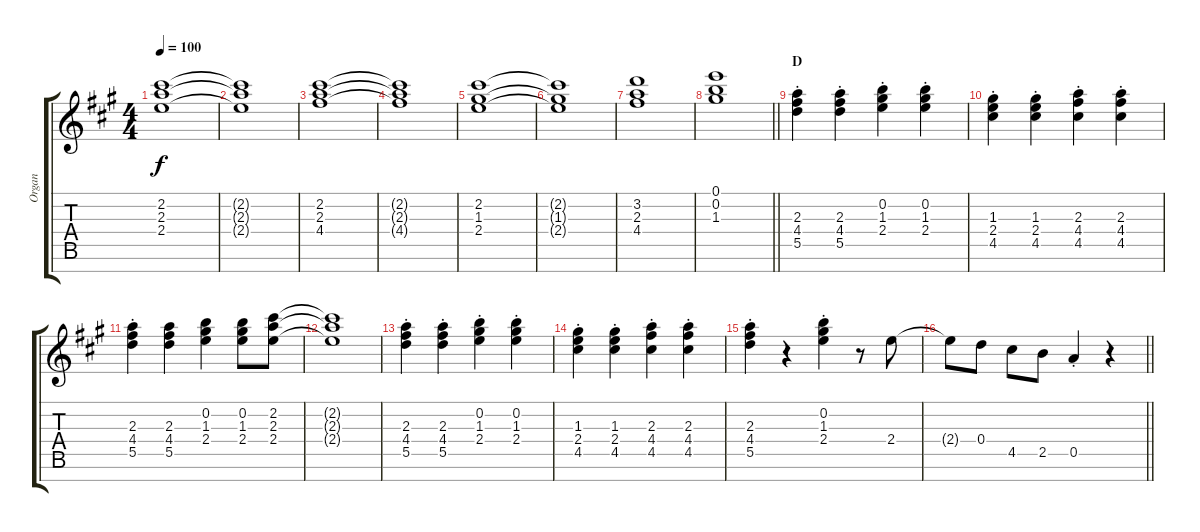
\track ("Organ" "Organ") {instrument rockorgan}
\staff {score tabs}
\tuning (E6 B5 G5 D5 A4 E4 B3) {hide}
\ts (4 4)
\tempo 100
\clef g2
\ks a
(2.2 2.3 2.4).1{dy f} |
(2.2{t} 2.3{t} 2.4{t}).1 |
(2.2 2.3 4.4).1 |
(2.2{t} 2.3{t} 4.4{t}).1 |
(2.2 1.3 2.4).1 |
(2.2{t} 1.3{t} 2.4{t}).1 |
(3.2 2.3 4.4).1 |
\barLineRight lightlight
(0.1 0.2 1.3).1 |
\section ("" "D")
(2.3{st} 4.4{st} 5.5{st}).4 (2.3{st} 4.4{st} 5.5{st}).4 (0.2{st} 1.3{st} 2.4{st}).4 (0.2{st} 1.3{st} 2.4{st}).4 |
(1.3{st} 2.4{st} 4.5{st}).4 (1.3{st} 2.4{st} 4.5{st}).4 (2.3{st} 4.4{st} 4.5{st}).4 (2.3{st} 4.4{st} 4.5{st}).4 |
(2.3{st} 4.4{st} 5.5{st}).4 (2.3 4.4 5.5).4 (0.2 1.3 2.4).4 (0.2 1.3 2.4).8 (2.2 2.3 2.4).8 |
(2.2{t} 2.3{t} 2.4{t}).1 |
(2.3{st} 4.4{st} 5.5{st}).4 (2.3{st} 4.4{st} 5.5{st}).4 (0.2{st} 1.3{st} 2.4{st}).4 (0.2{st} 1.3{st} 2.4{st}).4 |
(1.3{st} 2.4{st} 4.5{st}).4 (1.3{st} 2.4{st} 4.5{st}).4 (2.3{st} 4.4{st} 4.5{st}).4 (2.3{st} 4.4{st} 4.5{st}).4 |
(2.3{st} 4.4{st} 5.5{st}).4 r.4 (0.2{st} 1.3{st} 2.4{st}).4 r.8 2.4.8 |
\barLineRight lightlight
2.4{t}.8 0.4.8 4.5.8 2.5.8 0.5{st}.4 r.4
